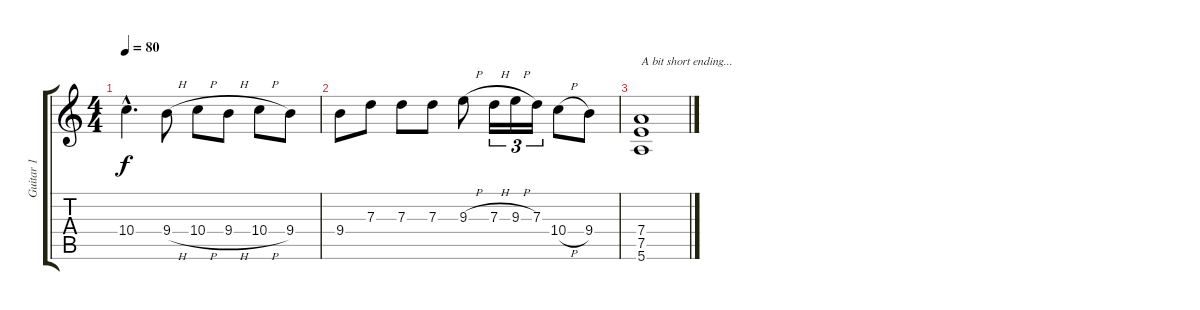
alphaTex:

\track ("Guitar 1" "Guitar 1") {instrument distortionguitar}
\staff {score tabs}
\tuning (E4 B3 G3 D3 A2 E2) {hide}
\ts (4 4)
\tempo 80
\clef g2
\ks c
10.4{hac}.4{d dy f} 9.4{h}.8 10.4{h}.8 9.4{h}.8 10.4{h}.8 9.4.8 |
9.4.8 7.3.8 7.3.8 7.3.8 9.3{h}.8 7.3{h}.16{tu (3 2)} 9.3{h}.16{tu (3 2)} 7.3.16{tu (3 2)} 10.4{h}.8 9.4.8 |
(7.4 7.5 5.6).1{txt "A bit short ending..."}
